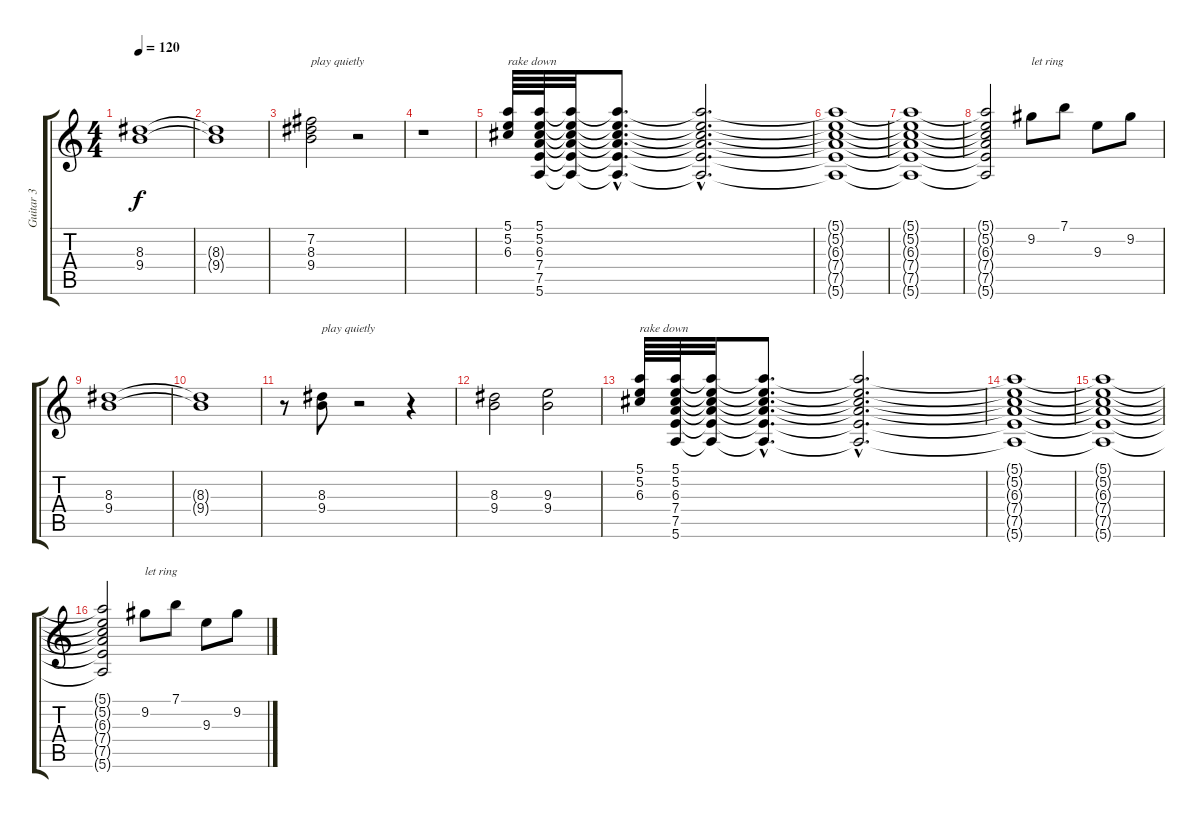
\track ("Guitar 3" "Guitar 3") {instrument electricguitarjazz}
\staff {score tabs}
\tuning (E4 B3 G3 D3 A2 E2) {hide}
\ts (4 4)
\tempo 120
\clef g2
\ks c
(8.3 9.4).1{dy f} |
(8.3{t} 9.4{t}).1 |
(7.2 8.3 9.4).2{txt "play quietly"} r.2 |
r.1 |
(5.1 5.2 6.3).64{txt "rake down"} (5.1 5.2 6.3 7.4 7.5 5.6).64 (5.1{t} 5.2{t} 6.3{t} 7.4{t} 7.5{t} 5.6{t}).32 (5.1{hac t} 5.2{hac t} 6.3{hac t} 7.4{hac t} 7.5{hac t} 5.6{hac t}).8{d} (5.1{hac t} 5.2{hac t} 6.3{hac t} 7.4{hac t} 7.5{hac t} 5.6{hac t}).2{d} |
(5.1{t} 5.2{t} 6.3{t} 7.4{t} 7.5{t} 5.6{t}).1 |
(5.1{t} 5.2{t} 6.3{t} 7.4{t} 7.5{t} 5.6{t}).1 |
(5.1{t} 5.2{t} 6.3{t} 7.4{t} 7.5{t} 5.6{t}).2 9.2.8{txt "let ring"} 7.1.8 9.3.8 9.2.8 |
(8.3 9.4).1 |
(8.3{t} 9.4{t}).1 |
r.8 (8.3 9.4).8{txt "play quietly"} r.2 r.4 |
(8.3 9.4).2 (9.3 9.4).2 |
(5.1 5.2 6.3).64{txt "rake down"} (5.1 5.2 6.3 7.4 7.5 5.6).64 (5.1{t} 5.2{t} 6.3{t} 7.4{t} 7.5{t} 5.6{t}).32 (5.1{hac t} 5.2{hac t} 6.3{hac t} 7.4{hac t} 7.5{hac t} 5.6{hac t}).8{d} (5.1{hac t} 5.2{hac t} 6.3{hac t} 7.4{hac t} 7.5{hac t} 5.6{hac t}).2{d} |
(5.1{t} 5.2{t} 6.3{t} 7.4{t} 7.5{t} 5.6{t}).1 |
(5.1{t} 5.2{t} 6.3{t} 7.4{t} 7.5{t} 5.6{t}).1 |
(5.1{t} 5.2{t} 6.3{t} 7.4{t} 7.5{t} 5.6{t}).2 9.2.8{txt "let ring"} 7.1.8 9.3.8 9.2.8
